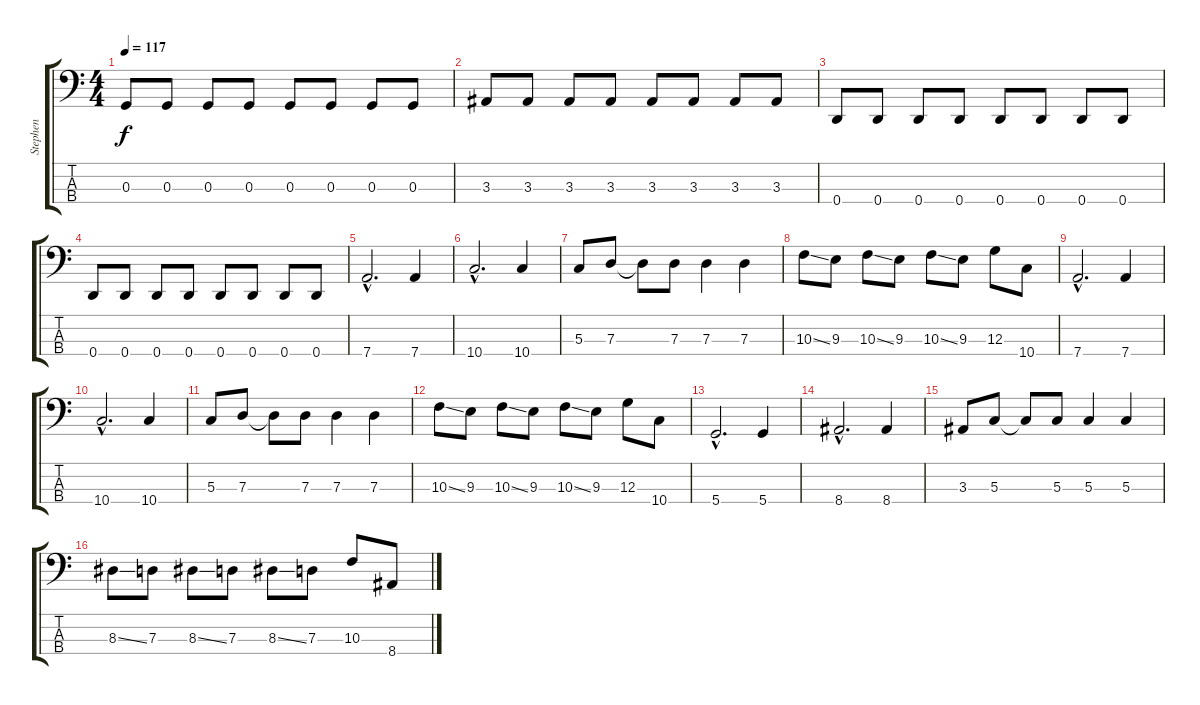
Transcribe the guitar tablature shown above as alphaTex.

\track ("Stephen" "Stephen") {instrument electricbasspick}
\staff {score tabs}
\tuning (F2 C2 G1 D1) {hide}
\ts (4 4)
\tempo 117
\clef f4
\ks c
0.3.8{dy f} 0.3.8 0.3.8 0.3.8 0.3.8 0.3.8 0.3.8 0.3.8 |
3.3.8 3.3.8 3.3.8 3.3.8 3.3.8 3.3.8 3.3.8 3.3.8 |
0.4.8 0.4.8 0.4.8 0.4.8 0.4.8 0.4.8 0.4.8 0.4.8 |
0.4.8 0.4.8 0.4.8 0.4.8 0.4.8 0.4.8 0.4.8 0.4.8 |
7.4{hac}.2{d} 7.4.4 |
10.4{hac}.2{d} 10.4.4 |
5.3.8 7.3.8 7.3{t}.8 7.3.8 7.3.4 7.3.4 |
10.3{ss}.8 9.3.8 10.3{ss}.8 9.3.8 10.3{ss}.8 9.3.8 12.3.8 10.4.8 |
7.4{hac}.2{d} 7.4.4 |
10.4{hac}.2{d} 10.4.4 |
5.3.8 7.3.8 7.3{t}.8 7.3.8 7.3.4 7.3.4 |
10.3{ss}.8 9.3.8 10.3{ss}.8 9.3.8 10.3{ss}.8 9.3.8 12.3.8 10.4.8 |
5.4{hac}.2{d} 5.4.4 |
8.4{hac}.2{d} 8.4.4 |
3.3.8 5.3.8 5.3{t}.8 5.3.8 5.3.4 5.3.4 |
8.3{ss}.8 7.3.8 8.3{ss}.8 7.3.8 8.3{ss}.8 7.3.8 10.3.8 8.4.8
